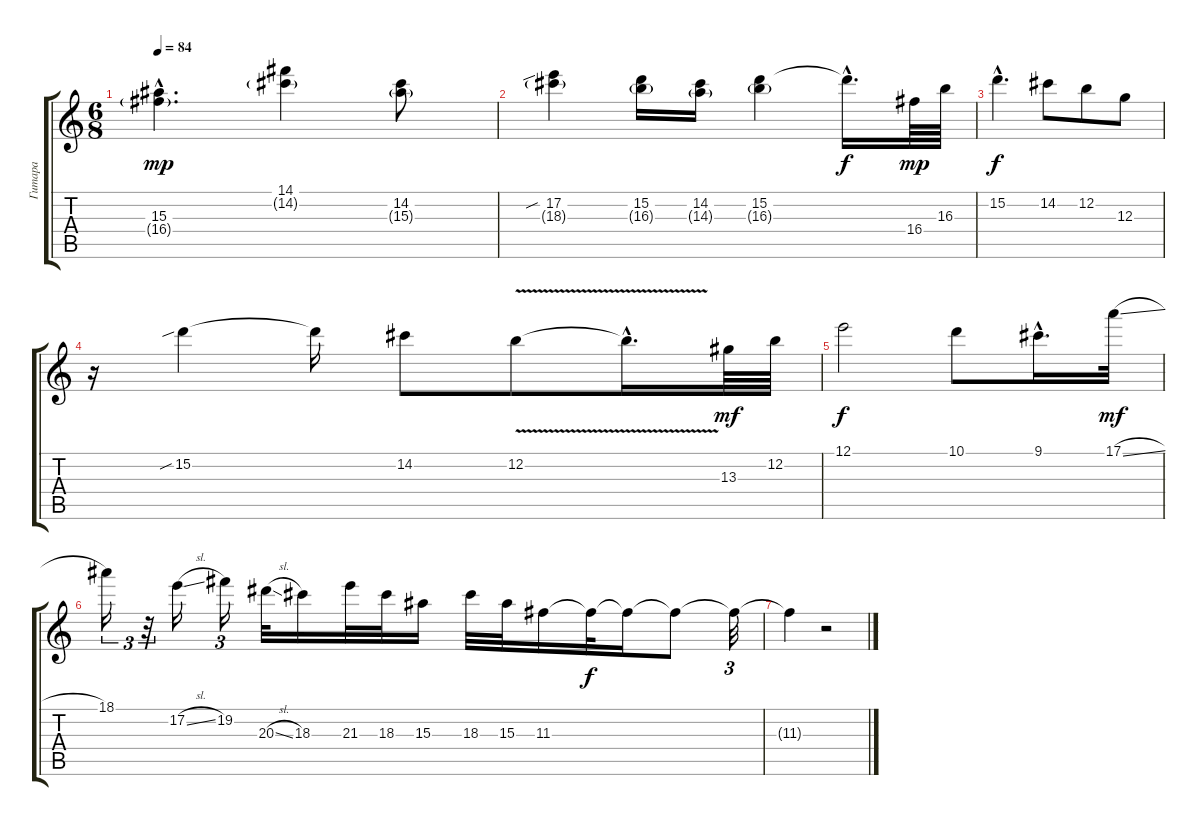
\track ("Гитара" "Гитара") {instrument distortionguitar}
\staff {score tabs}
\tuning (E4 B3 G3 D3 A2 E2) {hide}
\ts (6 8)
\tempo 84
\clef g2
\ks c
(15.3{hac} 16.4{g hac}).4{d dy mp} (14.1 14.2{g}).4 (14.2 15.3{g}).8 |
(17.2{sib} 18.3{g}).4 (15.2 16.3{g}).16 (14.2 14.3{g}).16 (15.2 16.3{g}).4 15.2{hac t}.16{d dy f} 16.4.64{dy mp} 16.3.64 |
15.2{hac}.4{d dy f} 14.2.8 12.2.8 12.3.8 |
r.16 15.2{sib}.4 15.2{t}.16 14.2.8 12.2{v}.8 12.2{hac t}.16{d} 13.3.64{dy mf} 12.2.64 |
12.1.2{dy f} 10.1.8 9.1{hac}.16{d} 17.1{sl}.32{dy mf} |
18.1.16{tu (3 2)} r.32{tu (3 2)} 17.2{sl}.16 19.2.16{tu (3 2)} 20.3{sl}.32 18.3.16 21.3.32 18.3.32 15.3.16 18.3.32 15.3.32 11.3.16{volume 3} 11.3{t}.32{dy f} 11.3{t}.16 11.3{t}.8 11.3{t}.32{tu (3 2)} |
\section ("" "")
11.3{t}.4 r.2
